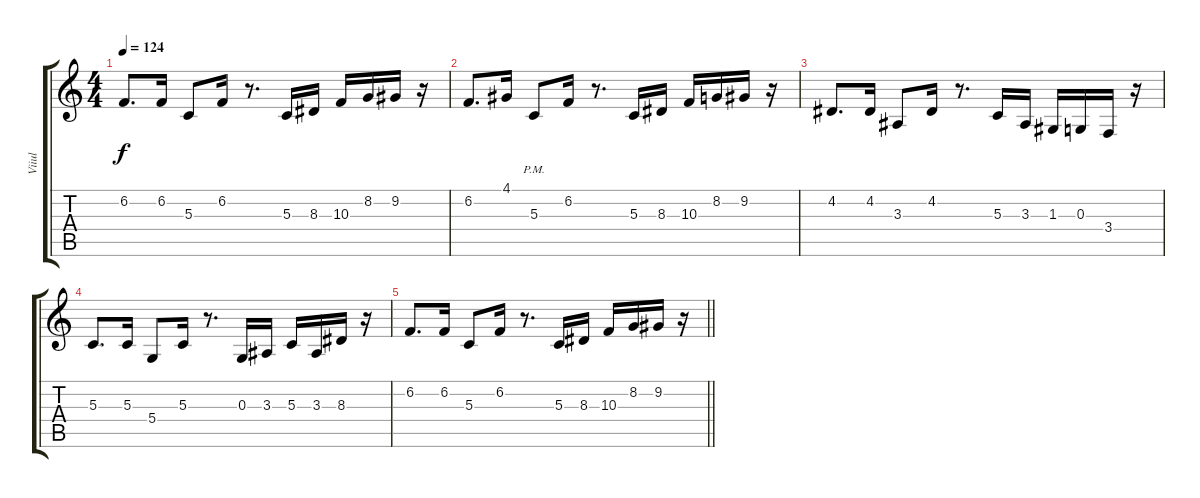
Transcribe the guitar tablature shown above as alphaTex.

\track ("Viiul" "Viiul") {instrument violin}
\staff {score tabs}
\tuning (E4 B3 G3 D3 A2 E2) {hide}
\ts (4 4)
\tempo 124
\clef g2
\ks c
6.2.8{d dy f} 6.2.16 5.3.8 6.2.16 r.8{d} 5.3.16 8.3.16 10.3.16 8.2.16 9.2.16 r.16 |
6.2.8{d} 4.1.16 5.3{pm}.8 6.2.16 r.8{d} 5.3.16 8.3.16 10.3.16 8.2.16 9.2.16 r.16 |
4.2.8{d} 4.2.16 3.3.8 4.2.16 r.8{d} 5.3.16 3.3.16 1.3.16 0.3.16 3.4.16 r.16 |
5.3.8{d} 5.3.16 5.4.8 5.3.16 r.8{d} 0.3.16 3.3.16 5.3.16 3.3.16 8.3.16 r.16 |
\barLineRight lightlight
6.2.8{d} 6.2.16 5.3.8 6.2.16 r.8{d} 5.3.16 8.3.16 10.3.16 8.2.16 9.2.16 r.16
